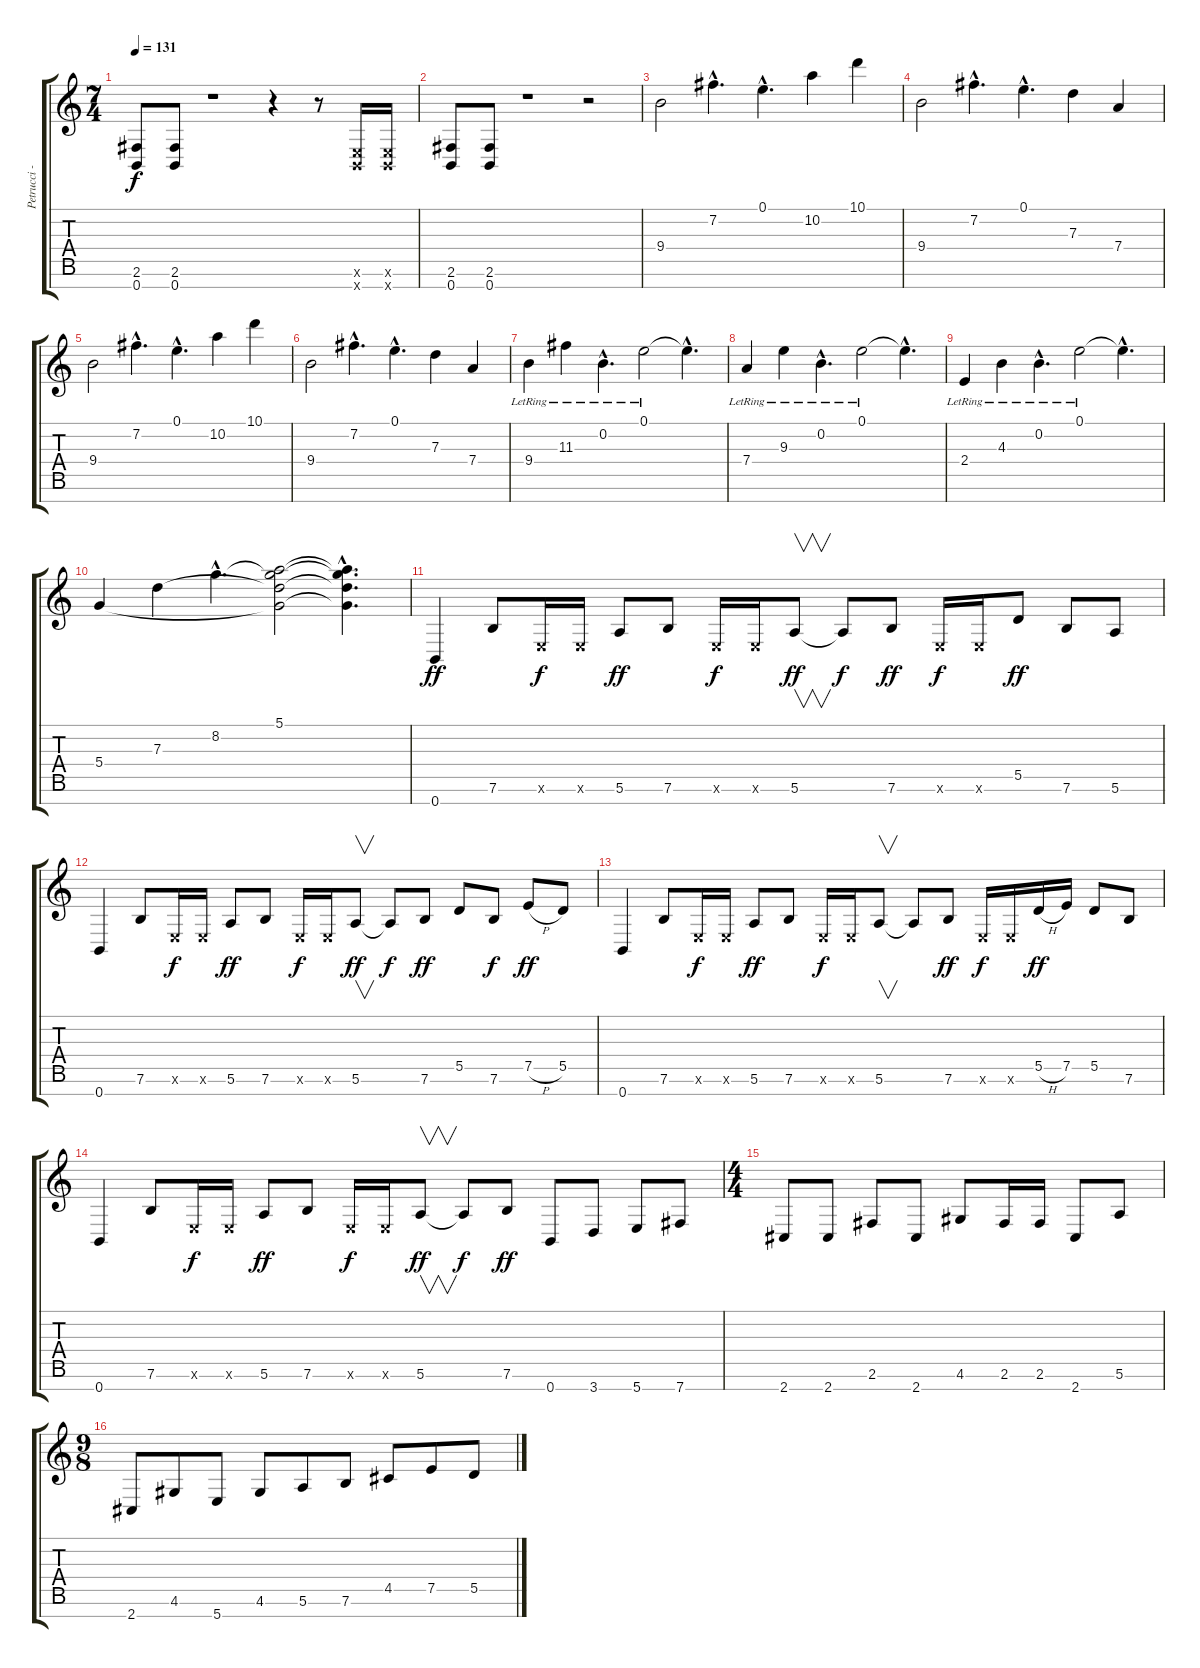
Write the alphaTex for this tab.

\track ("Petrucci - Distortion 7st." "Petrucci -") {instrument overdrivenguitar}
\staff {score tabs}
\tuning (E4 B3 G3 D3 A2 E2 B1) {hide}
\ts (7 4)
\tempo 131
\clef g2
\ks c
(2.6 0.7).8{dy f} (2.6 0.7).8 r.1 r.4 r.8 (0.6{x} 0.7{x}).16 (0.6{x} 0.7{x}).16 |
(2.6 0.7).8 (2.6 0.7).8 r.1 r.2 |
9.4.2 7.2{hac}.4{d} 0.1{hac}.4{d} 10.2.4 10.1.4 |
9.4.2 7.2{hac}.4{d} 0.1{hac}.4{d} 7.3.4 7.4.4 |
9.4.2 7.2{hac}.4{d} 0.1{hac}.4{d} 10.2.4 10.1.4 |
9.4.2 7.2{hac}.4{d} 0.1{hac}.4{d} 7.3.4 7.4.4 |
9.4{lr}.4 11.3{lr}.4 0.2{hac lr}.4{d} 0.1{lr}.2 0.1{hac t}.4{d} |
7.4{lr}.4 9.3{lr}.4 0.2{hac lr}.4{d} 0.1{lr}.2 0.1{hac t}.4{d} |
2.4{lr}.4 4.3{lr}.4 0.2{hac lr}.4{d} 0.1{lr}.2 0.1{hac t}.4{d} |
5.4.4 7.3.4 8.2{hac}.4{d} (5.1 8.2{t} 7.3{t} 5.4{t}).2 (5.1{hac t} 8.2{hac t} 7.3{hac t} 5.4{hac t}).4{d} |
0.7.4{dy ff} 7.6.8 0.6{x}.16{dy f} 0.6{x}.16 5.6.8{dy ff} 7.6.8 0.6{x}.16{dy f} 0.6{x}.16 5.6.8{v dy ff} 5.6{t}.8{dy f} 7.6.8{dy ff} 0.6{x}.16{dy f} 0.6{x}.16 5.5.8{dy ff} 7.6.8 5.6.8 |
0.7.4 7.6.8 0.6{x}.16{dy f} 0.6{x}.16 5.6.8{dy ff} 7.6.8 0.6{x}.16{dy f} 0.6{x}.16 5.6.8{v dy ff} 5.6{t}.8{dy f} 7.6.8{dy ff} 5.5.8 7.6.8{dy f} 7.5{h}.8{dy ff} 5.5.8 |
0.7.4 7.6.8 0.6{x}.16{dy f} 0.6{x}.16 5.6.8{dy ff} 7.6.8 0.6{x}.16{dy f} 0.6{x}.16 5.6.8{v} 5.6{t}.8 7.6.8{dy ff} 0.6{x}.16{dy f} 0.6{x}.16 5.5{h}.16{dy ff} 7.5.16 5.5.8 7.6.8 |
0.7.4 7.6.8 0.6{x}.16{dy f} 0.6{x}.16 5.6.8{dy ff} 7.6.8 0.6{x}.16{dy f} 0.6{x}.16 5.6.8{v dy ff} 5.6{t}.8{dy f} 7.6.8{dy ff} 0.7.8 3.7.8 5.7.8 7.7.8 |
\ts (4 4)
2.7.8 2.7.8 2.6.8 2.7.8 4.6.8 2.6.16 2.6.16 2.7.8 5.6.8 |
\ts (9 8)
2.7.8 4.6.8 5.7.8 4.6.8 5.6.8 7.6.8 4.5.8 7.5.8 5.5.8
